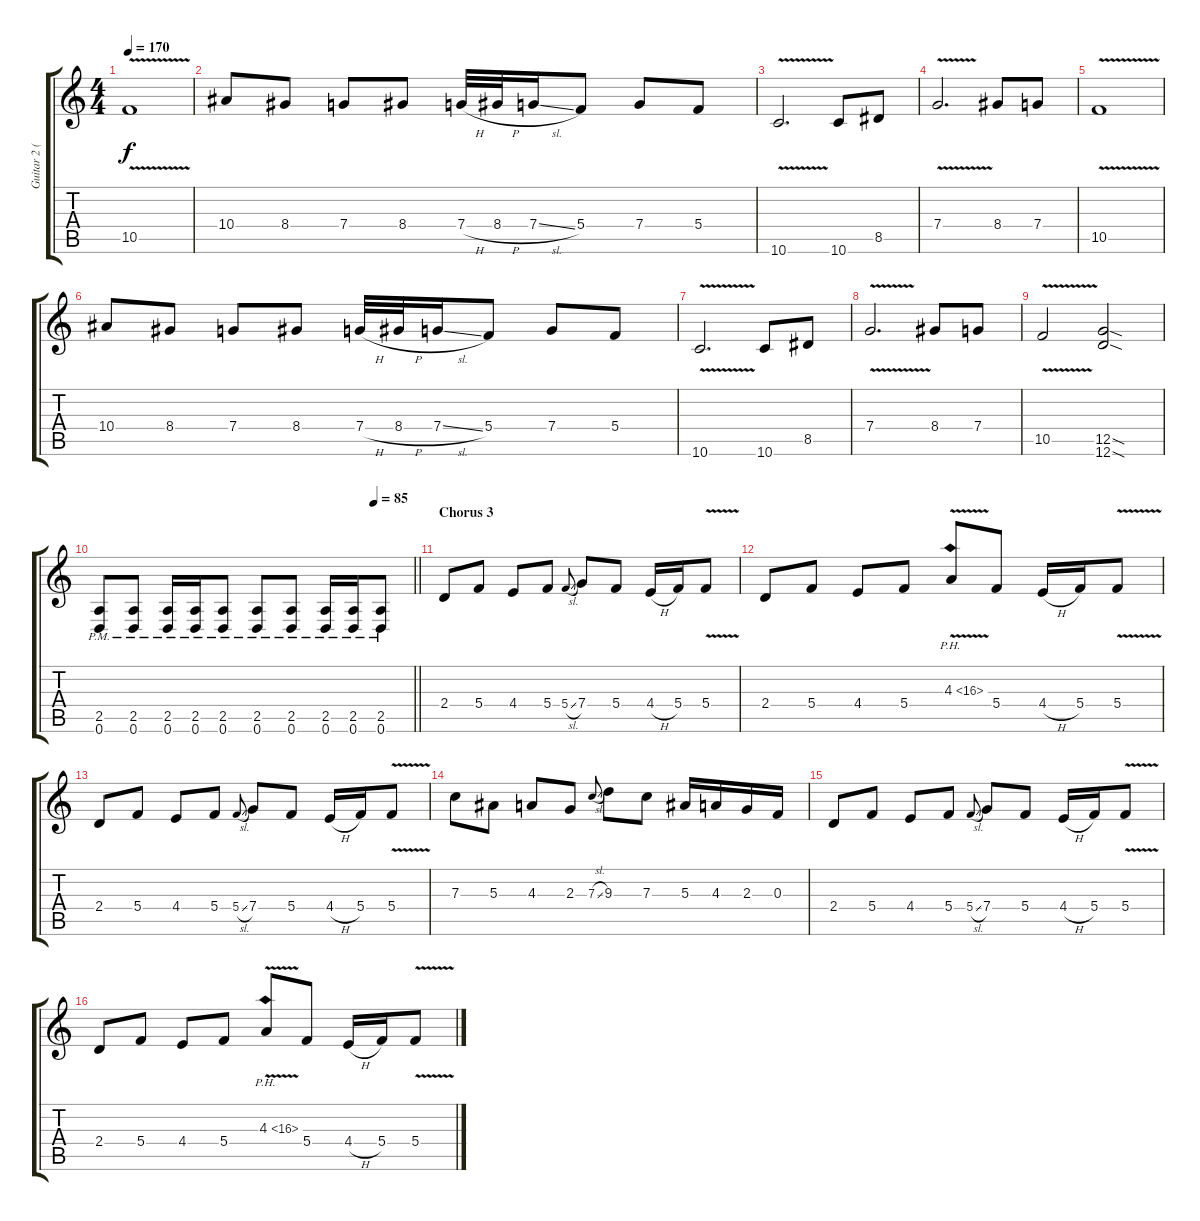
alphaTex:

\track ("Guitar 2 (Distortion)" "Guitar 2 (") {instrument distortionguitar}
\staff {score tabs}
\tuning (D4 A3 F3 C3 G2 D2) {hide}
\ts (4 4)
\tempo 170
\clef g2
\ks c
10.5{v}.1{dy f} |
10.4.8 8.4.8 7.4.8 8.4.8 7.4{h}.32 8.4{h}.32 7.4{sl}.16 5.4.8 7.4.8 5.4.8 |
10.6{v}.2{d} 10.6.8 8.5.8 |
7.4{v}.2{d} 8.4.8 7.4.8 |
10.5{v}.1 |
10.4.8 8.4.8 7.4.8 8.4.8 7.4{h}.32 8.4{h}.32 7.4{sl}.16 5.4.8 7.4.8 5.4.8 |
10.6{v}.2{d} 10.6.8 8.5.8 |
7.4{v}.2{d} 8.4.8 7.4.8 |
10.5{v}.2 (12.5{sod} 12.6{sod}).2 |
\tempo (85 0.875)
\barLineRight lightlight
(2.5{pm} 0.6{pm}).8 (2.5{pm} 0.6{pm}).8 (2.5{pm} 0.6{pm}).16 (2.5{pm} 0.6{pm}).16 (2.5{pm} 0.6{pm}).8 (2.5{pm} 0.6{pm}).8 (2.5{pm} 0.6{pm}).8 (2.5{pm} 0.6{pm}).16 (2.5{pm} 0.6{pm}).16 (2.5{pm} 0.6{pm}).8 |
\section ("" "Chorus 3")
2.4.8 5.4.8 4.4.8 5.4.8 5.4{sl}.8{gr onbeat} 7.4.8 5.4.8 4.4{h}.16 5.4.16 5.4{v}.8 |
2.4.8 5.4.8 4.4.8 5.4.8 4.3{ph 12 v}.8 5.4.8 4.4{h}.16 5.4.16 5.4{v}.8 |
2.4.8 5.4.8 4.4.8 5.4.8 5.4{sl}.8{gr onbeat} 7.4.8 5.4.8 4.4{h}.16 5.4.16 5.4{v}.8 |
7.3.8 5.3.8 4.3.8 2.3.8 7.3{sl}.8{gr onbeat} 9.3.8 7.3.8 5.3.16 4.3.16 2.3.16 0.3.16 |
2.4.8 5.4.8 4.4.8 5.4.8 5.4{sl}.8{gr onbeat} 7.4.8 5.4.8 4.4{h}.16 5.4.16 5.4{v}.8 |
2.4.8 5.4.8 4.4.8 5.4.8 4.3{ph 12 v}.8 5.4.8 4.4{h}.16 5.4.16 5.4{v}.8
